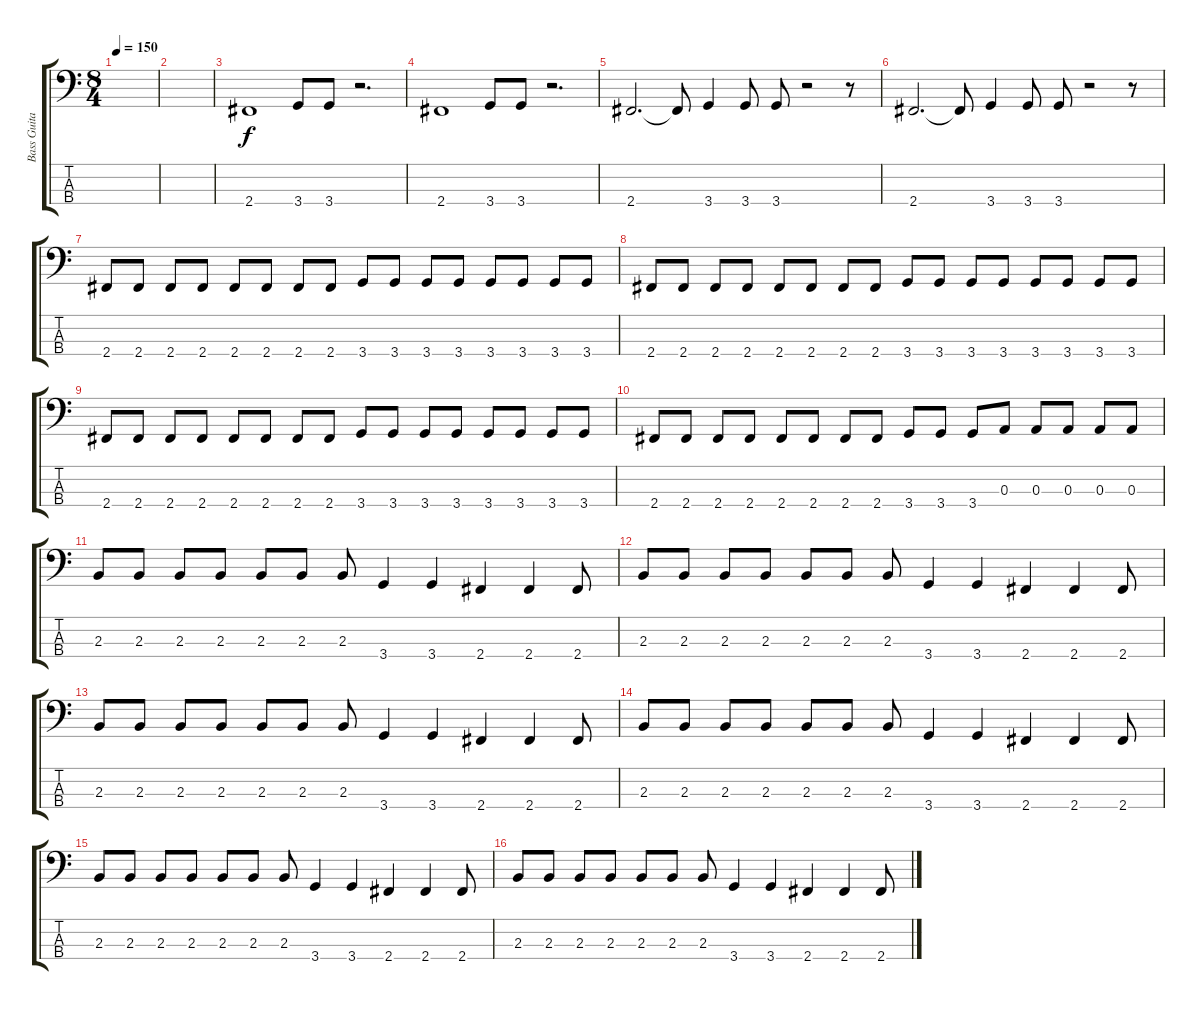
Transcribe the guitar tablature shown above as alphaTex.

\track ("Bass Guitar" "Bass Guita") {instrument electricbassfinger}
\staff {score tabs}
\tuning (G2 D2 A1 E1) {hide}
\ts (8 4)
\tempo 150
\clef f4
\ks c
|
|
2.4.1 3.4.8 3.4.8 r.2{d} |
2.4.1 3.4.8 3.4.8 r.2{d} |
2.4.2{d} 2.4{t}.8 3.4.4 3.4.8 3.4.8 r.2 r.8 |
2.4.2{d} 2.4{t}.8 3.4.4 3.4.8 3.4.8 r.2 r.8 |
2.4.8 2.4.8 2.4.8 2.4.8 2.4.8 2.4.8 2.4.8 2.4.8 3.4.8 3.4.8 3.4.8 3.4.8 3.4.8 3.4.8 3.4.8 3.4.8 |
2.4.8 2.4.8 2.4.8 2.4.8 2.4.8 2.4.8 2.4.8 2.4.8 3.4.8 3.4.8 3.4.8 3.4.8 3.4.8 3.4.8 3.4.8 3.4.8 |
2.4.8 2.4.8 2.4.8 2.4.8 2.4.8 2.4.8 2.4.8 2.4.8 3.4.8 3.4.8 3.4.8 3.4.8 3.4.8 3.4.8 3.4.8 3.4.8 |
2.4.8 2.4.8 2.4.8 2.4.8 2.4.8 2.4.8 2.4.8 2.4.8 3.4.8 3.4.8 3.4.8 0.3.8 0.3.8 0.3.8 0.3.8 0.3.8 |
2.3.8 2.3.8 2.3.8 2.3.8 2.3.8 2.3.8 2.3.8 3.4.4 3.4.4 2.4.4 2.4.4 2.4.8 |
2.3.8 2.3.8 2.3.8 2.3.8 2.3.8 2.3.8 2.3.8 3.4.4 3.4.4 2.4.4 2.4.4 2.4.8 |
2.3.8 2.3.8 2.3.8 2.3.8 2.3.8 2.3.8 2.3.8 3.4.4 3.4.4 2.4.4 2.4.4 2.4.8 |
2.3.8 2.3.8 2.3.8 2.3.8 2.3.8 2.3.8 2.3.8 3.4.4 3.4.4 2.4.4 2.4.4 2.4.8 |
2.3.8 2.3.8 2.3.8 2.3.8 2.3.8 2.3.8 2.3.8 3.4.4 3.4.4 2.4.4 2.4.4 2.4.8 |
2.3.8 2.3.8 2.3.8 2.3.8 2.3.8 2.3.8 2.3.8 3.4.4 3.4.4 2.4.4 2.4.4 2.4.8
